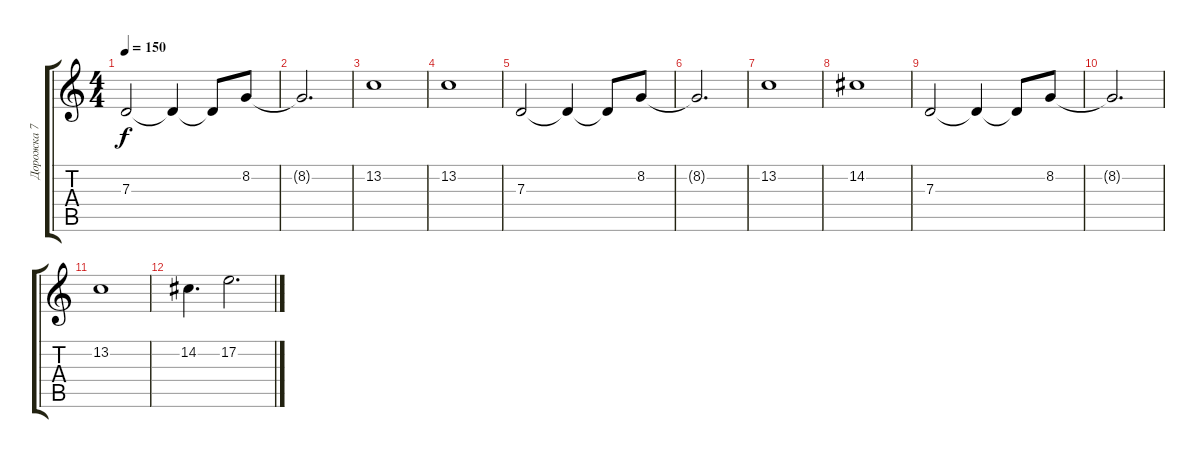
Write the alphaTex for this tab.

\track ("Дорожка 7" "Дорожка 7") {instrument pad7halo}
\staff {score tabs}
\tuning (E4 B3 G3 D3 A2 E2) {hide}
\ts (4 4)
\tempo 150
\clef g2
\ks c
7.3.2{dy f} 7.3{t}.4 7.3{t}.8 8.2.8 |
8.2{t}.2{d} |
13.2.1 |
13.2.1 |
7.3.2 7.3{t}.4 7.3{t}.8 8.2.8 |
8.2{t}.2{d} |
13.2.1 |
14.2.1 |
7.3.2 7.3{t}.4 7.3{t}.8 8.2.8 |
8.2{t}.2{d} |
13.2.1 |
14.2.4{d} 17.2.2{d}
